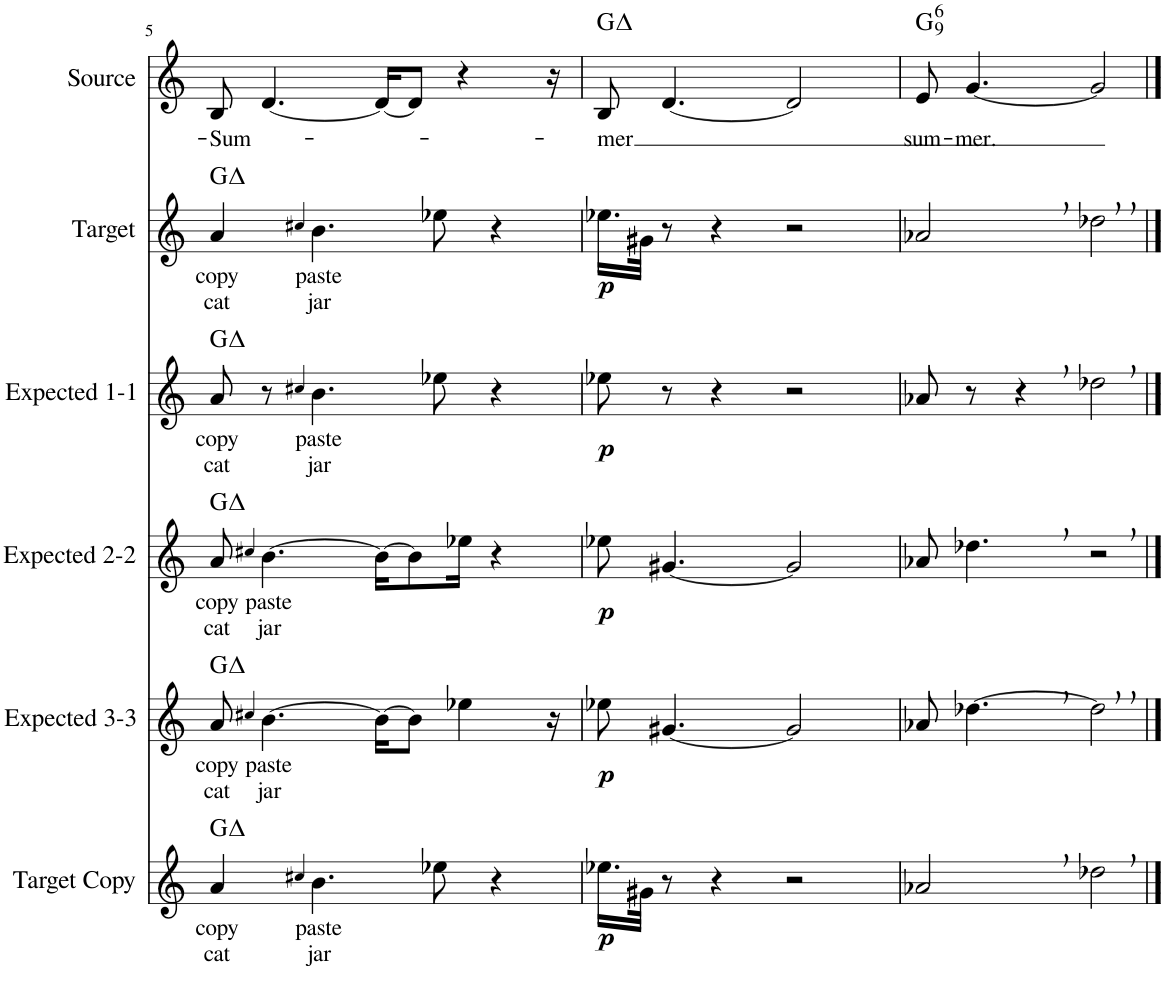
**kern	**text	**text	**dynam	**harte	**kern	**text	**text	**dynam	**harte	**kern	**text	**text	**dynam	**harte	**kern	**text	**text	**dynam	**harte	**kern	**text	**text	**dynam	**harte	**kern	**text	**harte
*part6	*part6	*part6	*part6	*part6	*part5	*part5	*part5	*part5	*part5	*part4	*part4	*part4	*part4	*part4	*part3	*part3	*part3	*part3	*part3	*part2	*part2	*part2	*part2	*part2	*part1	*part1	*part1
*staff6	*staff6	*staff6	*staff6	*	*staff5	*staff5	*staff5	*staff5	*	*staff4	*staff4	*staff4	*staff4	*	*staff3	*staff3	*staff3	*staff3	*	*staff2	*staff2	*staff2	*staff2	*	*staff1	*staff1	*
*I"Target Copy	*	*	*	*	*I"Expected 3-3	*	*	*	*	*I"Expected 2-2	*	*	*	*	*I"Expected 1-1	*	*	*	*	*I"Target	*	*	*	*	*I"Source	*	*
*I'Target Copy	*	*	*	*	*I'Expected 3-3	*	*	*	*	*I'Expected 2-2	*	*	*	*	*I'Expected 1-1	*	*	*	*	*I'Target	*	*	*	*	*I'Source	*	*
!!LO:PB:g=z
*clefG2	*	*	*	*	*clefG2	*	*	*	*	*clefG2	*	*	*	*	*clefG2	*	*	*	*	*clefG2	*	*	*	*	*clefG2	*	*
*k[]	*	*	*	*	*k[]	*	*	*	*	*k[]	*	*	*	*	*k[]	*	*	*	*	*k[]	*	*	*	*	*k[]	*	*
*M4/4	*	*	*	*	*M4/4	*	*	*	*	*M4/4	*	*	*	*	*M4/4	*	*	*	*	*M4/4	*	*	*	*	*M4/4	*	*
=5	=5	=5	=5	=5	=5	=5	=5	=5	=5	=5	=5	=5	=5	=5	=5	=5	=5	=5	=5	=5	=5	=5	=5	=5	=5	=5	=5
!	!LO:LY:b	!LO:LY:b	!	!	!	!LO:LY:b	!LO:LY:b	!	!	!	!LO:LY:b	!LO:LY:b	!	!	!	!LO:LY:b	!LO:LY:b	!	!	!	!LO:LY:b	!LO:LY:b	!	!	!	!LO:LY:b	!
4a/	copy	cat	.	G:maj	8a/	copy	cat	.	G:maj	8a/	copy	cat	.	G:maj	8a/	copy	cat	.	G:maj	4a/	copy	cat	.	G:maj	8B/	Sum-	.
.	.	.	.	.	4qcc#X/	.	.	.	.	4qcc#X/	.	.	.	.	.	.	.	.	.	.	.	.	.	.	.	.	.
!	!	!	!	!	!	!LO:LY:b	!LO:LY:b	!	!	!	!LO:LY:b	!LO:LY:b	!	!	!	!	!	!	!	!	!	!	!	!	!	!	!
.	.	.	.	.	[4.b\	paste	jar	.	.	[4.b\	paste	jar	.	.	8r	.	.	.	.	.	.	.	.	.	[4.d/	.	.
4qcc#X/	.	.	.	.	.	.	.	.	.	.	.	.	.	.	4qcc#X/	.	.	.	.	4qcc#X/	.	.	.	.	.	.	.
!	!LO:LY:b	!LO:LY:b	!	!	!	!	!	!	!	!	!	!	!	!	!	!LO:LY:b	!LO:LY:b	!	!	!	!LO:LY:b	!LO:LY:b	!	!	!	!	!
4.b\	paste	jar	.	.	.	.	.	.	.	.	.	.	.	.	4.b\	paste	jar	.	.	4.b\	paste	jar	.	.	.	.	.
.	.	.	.	.	16b\KL_	.	.	.	.	16b\KL_	.	.	.	.	.	.	.	.	.	.	.	.	.	.	16d/KL_	.	.
.	.	.	.	.	8b\J]	.	.	.	.	8b\]	.	.	.	.	.	.	.	.	.	.	.	.	.	.	8d/J]	.	.
8ee-X\	.	.	.	.	.	.	.	.	.	.	.	.	.	.	8ee-X\	.	.	.	.	8ee-X\	.	.	.	.	.	.	.
.	.	.	.	.	4ee-X\	.	.	.	.	16ee-X\Jk	.	.	.	.	.	.	.	.	.	.	.	.	.	.	4r	.	.
4r	.	.	.	.	.	.	.	.	.	4r	.	.	.	.	4r	.	.	.	.	4r	.	.	.	.	.	.	.
.	.	.	.	.	16r	.	.	.	.	.	.	.	.	.	.	.	.	.	.	.	.	.	.	.	16r	.	.
=6	=6	=6	=6	=6	=6	=6	=6	=6	=6	=6	=6	=6	=6	=6	=6	=6	=6	=6	=6	=6	=6	=6	=6	=6	=6	=6	=6
!	!	!	!LO:DY:b	!	!	!	!	!LO:DY:b	!	!	!	!	!LO:DY:b	!	!	!	!	!LO:DY:b	!	!	!	!	!LO:DY:b	!	!	!LO:LY:b	!
16.ee-X\LL	.	.	p	.	8ee-X\	.	.	p	.	8ee-X\	.	.	p	.	8ee-X\	.	.	p	.	16.ee-X\LL	.	.	p	.	8B/	-mer	G:maj
32g#X\JJk	.	.	.	.	.	.	.	.	.	.	.	.	.	.	.	.	.	.	.	32g#X\JJk	.	.	.	.	.	.	.
8r	.	.	.	.	[4.g#X/	.	.	.	.	[4.g#X/	.	.	.	.	8r	.	.	.	.	8r	.	.	.	.	[4.d/	.	.
4r	.	.	.	.	.	.	.	.	.	.	.	.	.	.	4r	.	.	.	.	4r	.	.	.	.	.	.	.
2r	.	.	.	.	2g#/]	.	.	.	.	2g#/]	.	.	.	.	2r	.	.	.	.	2r	.	.	.	.	2d/]	.	.
=7	=7	=7	=7	=7	=7	=7	=7	=7	=7	=7	=7	=7	=7	=7	=7	=7	=7	=7	=7	=7	=7	=7	=7	=7	=7	=7	=7
!	!	!	!	!	!	!	!	!	!	!	!	!	!	!	!	!	!	!	!	!	!	!	!	!	!	!LO:LY:b	!LO:H:kt=6
2a-X,/	.	.	.	.	8a-X/	.	.	.	.	8a-X/	.	.	.	.	8a-X/	.	.	.	.	2a-X,/	.	.	.	.	8e/	sum-	G:maj6(9)
!	!	!	!	!	!	!	!	!	!	!	!	!	!	!	!	!	!	!	!	!	!	!	!	!	!	!LO:LY:b	!
.	.	.	.	.	[4.dd-X,\	.	.	.	.	4.dd-X,\	.	.	.	.	8r	.	.	.	.	.	.	.	.	.	[4.g/	-mer.	.
.	.	.	.	.	.	.	.	.	.	.	.	.	.	.	4r	.	.	.	.	.	.	.	.	.	.	.	.
2dd-X,\	.	.	.	.	2dd-,\]	.	.	.	.	2r	.	.	.	.	2dd-X,\	.	.	.	.	2dd-X,\	.	.	.	.	2g/]	.	.
==	==	==	==	==	==	==	==	==	==	==	==	==	==	==	==	==	==	==	==	==	==	==	==	==	==	==	==
*-	*-	*-	*-	*-	*-	*-	*-	*-	*-	*-	*-	*-	*-	*-	*-	*-	*-	*-	*-	*-	*-	*-	*-	*-	*-	*-	*-
